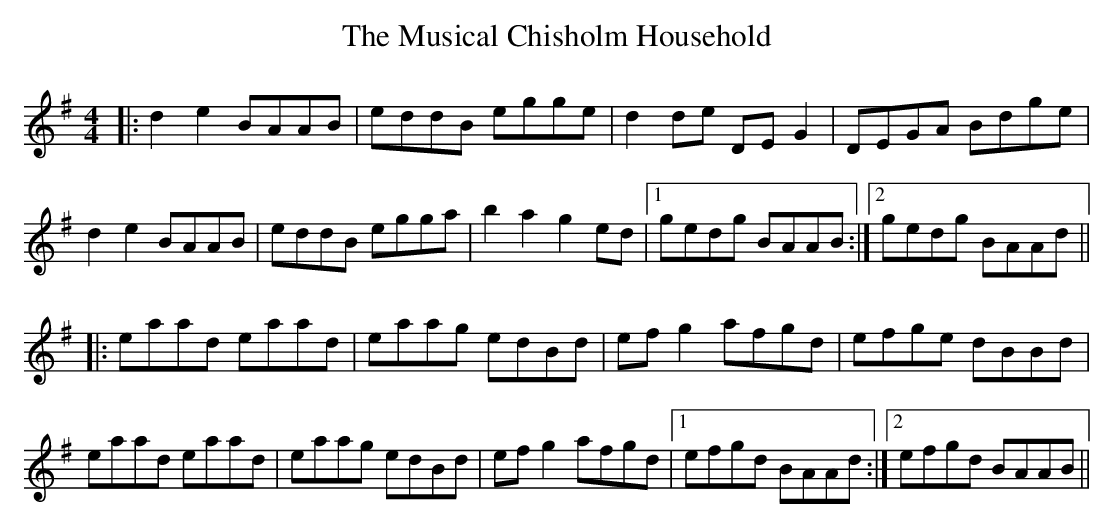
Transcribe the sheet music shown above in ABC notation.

X:1
T: The Musical Chisholm Household
M: 4/4
L: 1/8
K: Ador
|:d2 e2 BAAB|eddB egge|d2 de DE G2|DEGA Bdge|
d2 e2 BAAB|eddB egga|b2 a2 g2 ed|1 gedg BAAB:|2 gedg BAAd||
|:eaad eaad|eaag edBd|ef g2 afgd|efge dBBd|
eaad eaad|eaag edBd|ef g2 afgd|1 efgd BAAd:|2 efgd BAAB||
